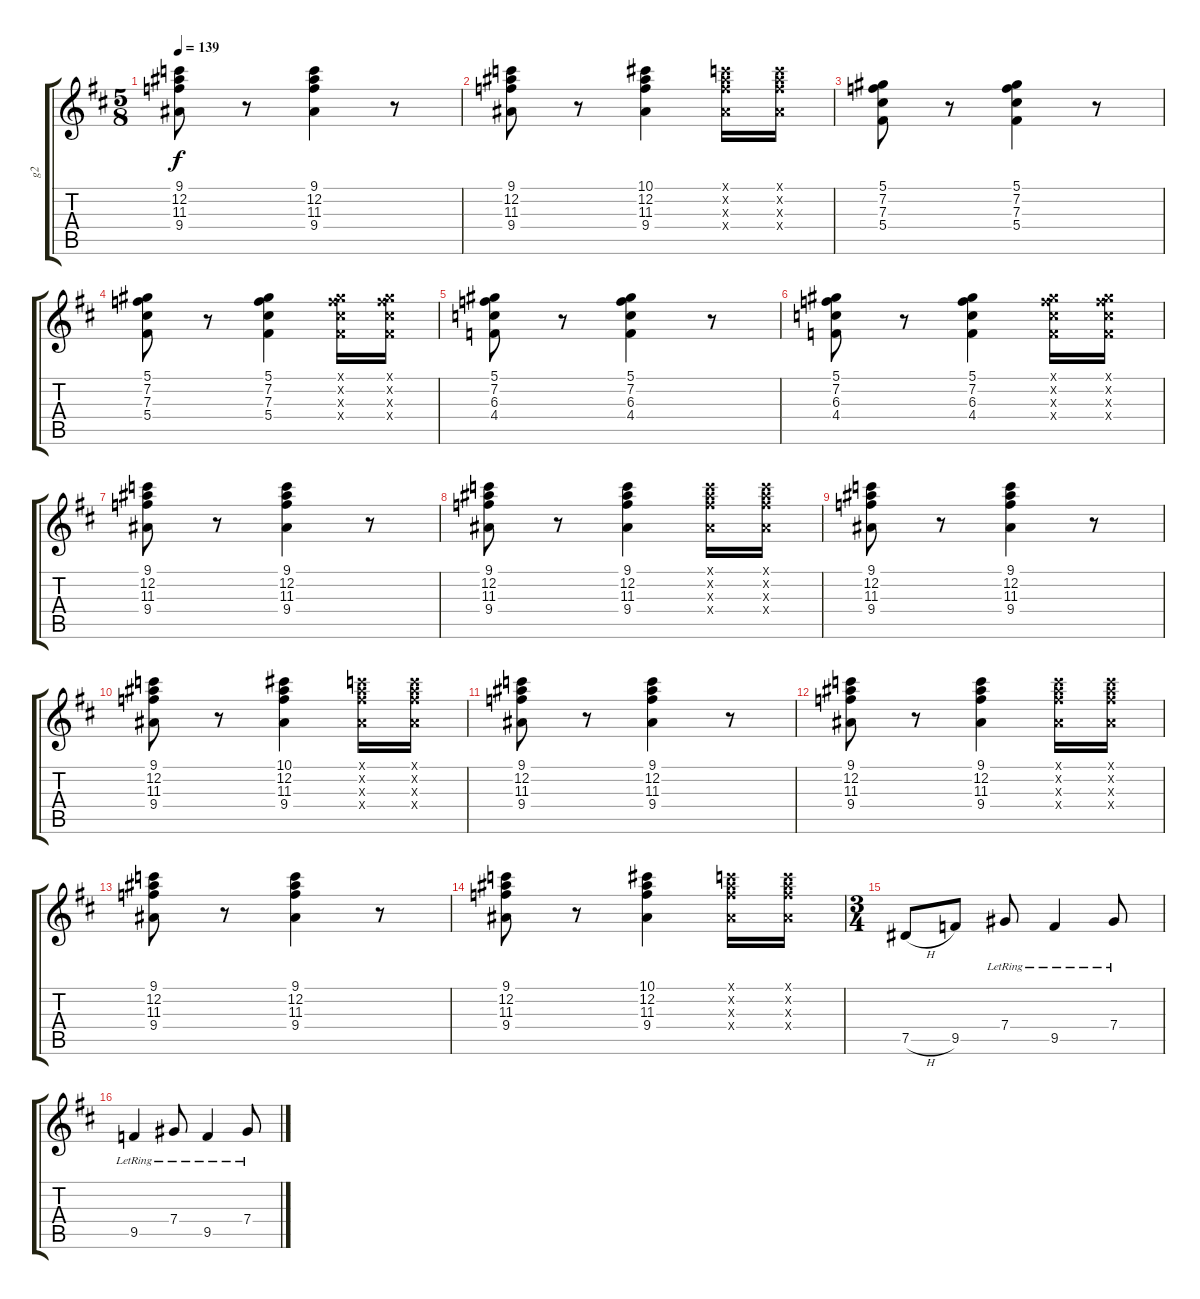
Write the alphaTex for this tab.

\track ("g2" "g2") {instrument distortionguitar}
\staff {score tabs}
\tuning (Eb4 Bb3 Gb3 Db3 Ab2 Eb2) {hide}
\ts (5 8)
\tempo 139
\clef g2
\ks d
(9.1 12.2 11.3 9.4).8{dy f} r.8 (9.1 12.2 11.3 9.4).4 r.8 |
(9.1 12.2 11.3 9.4).8 r.8 (10.1 12.2 11.3 9.4).4 (9.1{x} 12.2{x} 11.3{x} 9.4{x}).16 (9.1{x} 12.2{x} 11.3{x} 9.4{x}).16 |
(5.1 7.2 7.3 5.4).8 r.8 (5.1 7.2 7.3 5.4).4 r.8 |
(5.1 7.2 7.3 5.4).8 r.8 (5.1 7.2 7.3 5.4).4 (5.1{x} 7.2{x} 7.3{x} 5.4{x}).16 (5.1{x} 7.2{x} 7.3{x} 5.4{x}).16 |
(5.1 7.2 6.3 4.4).8 r.8 (5.1 7.2 6.3 4.4).4 r.8 |
(5.1 7.2 6.3 4.4).8 r.8 (5.1 7.2 6.3 4.4).4 (5.1{x} 7.2{x} 6.3{x} 4.4{x}).16 (5.1{x} 7.2{x} 6.3{x} 4.4{x}).16 |
(9.1 12.2 11.3 9.4).8 r.8 (9.1 12.2 11.3 9.4).4 r.8 |
(9.1 12.2 11.3 9.4).8 r.8 (9.1 12.2 11.3 9.4).4 (9.1{x} 12.2{x} 11.3{x} 9.4{x}).16 (9.1{x} 12.2{x} 11.3{x} 9.4{x}).16 |
(9.1 12.2 11.3 9.4).8 r.8 (9.1 12.2 11.3 9.4).4 r.8 |
(9.1 12.2 11.3 9.4).8 r.8 (10.1 12.2 11.3 9.4).4 (9.1{x} 12.2{x} 11.3{x} 9.4{x}).16 (9.1{x} 12.2{x} 11.3{x} 9.4{x}).16 |
(9.1 12.2 11.3 9.4).8 r.8 (9.1 12.2 11.3 9.4).4 r.8 |
(9.1 12.2 11.3 9.4).8 r.8 (9.1 12.2 11.3 9.4).4 (9.1{x} 12.2{x} 11.3{x} 9.4{x}).16 (9.1{x} 12.2{x} 11.3{x} 9.4{x}).16 |
(9.1 12.2 11.3 9.4).8 r.8 (9.1 12.2 11.3 9.4).4 r.8 |
(9.1 12.2 11.3 9.4).8 r.8 (10.1 12.2 11.3 9.4).4 (9.1{x} 12.2{x} 11.3{x} 9.4{x}).16 (9.1{x} 12.2{x} 11.3{x} 9.4{x}).16 |
\ts (3 4)
7.5{h}.8 9.5.8 7.4{lr}.8 9.5{lr}.4 7.4{lr}.8 |
9.5{lr}.4 7.4{lr}.8 9.5{lr}.4 7.4{lr}.8
